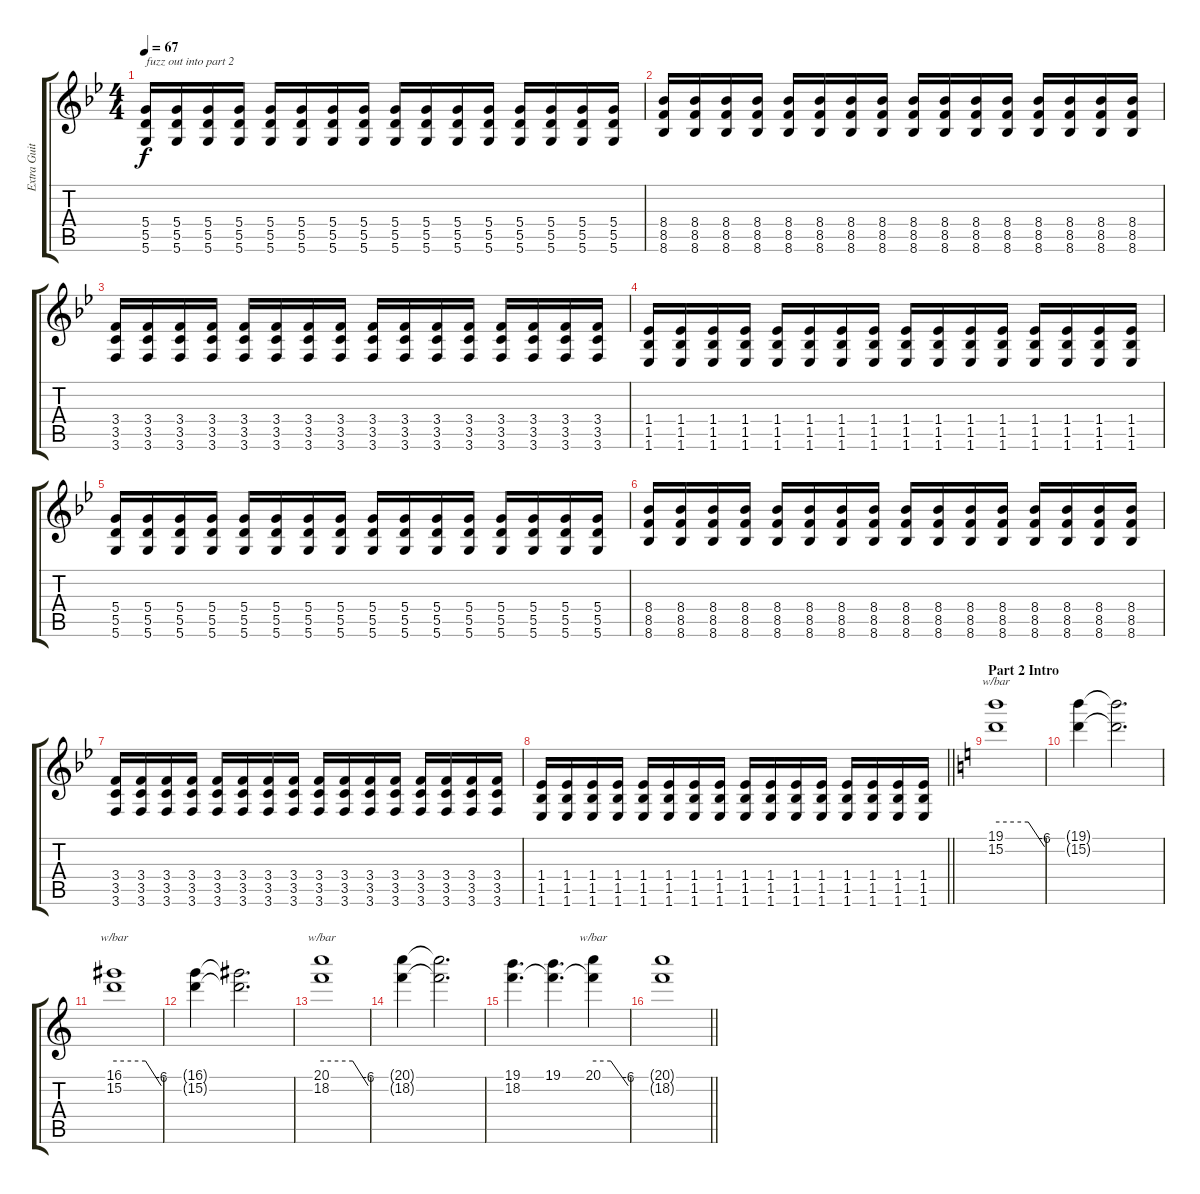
\track ("Extra Guitar" "Extra Guit") {instrument overdrivenguitar}
\staff {score tabs}
\tuning (E4 B3 G3 D3 A2 D2) {hide}
\ts (4 4)
\tempo 67
\clef g2
\ks bb
(5.4 5.5 5.6).16{txt "fuzz out into part 2" dy f} (5.4 5.5 5.6).16 (5.4 5.5 5.6).16 (5.4 5.5 5.6).16 (5.4 5.5 5.6).16 (5.4 5.5 5.6).16 (5.4 5.5 5.6).16 (5.4 5.5 5.6).16 (5.4 5.5 5.6).16 (5.4 5.5 5.6).16 (5.4 5.5 5.6).16 (5.4 5.5 5.6).16 (5.4 5.5 5.6).16 (5.4 5.5 5.6).16 (5.4 5.5 5.6).16 (5.4 5.5 5.6).16 |
(8.4 8.5 8.6).16 (8.4 8.5 8.6).16 (8.4 8.5 8.6).16 (8.4 8.5 8.6).16 (8.4 8.5 8.6).16 (8.4 8.5 8.6).16 (8.4 8.5 8.6).16 (8.4 8.5 8.6).16 (8.4 8.5 8.6).16 (8.4 8.5 8.6).16 (8.4 8.5 8.6).16 (8.4 8.5 8.6).16 (8.4 8.5 8.6).16 (8.4 8.5 8.6).16 (8.4 8.5 8.6).16 (8.4 8.5 8.6).16 |
(3.4 3.5 3.6).16 (3.4 3.5 3.6).16 (3.4 3.5 3.6).16 (3.4 3.5 3.6).16 (3.4 3.5 3.6).16 (3.4 3.5 3.6).16 (3.4 3.5 3.6).16 (3.4 3.5 3.6).16 (3.4 3.5 3.6).16 (3.4 3.5 3.6).16 (3.4 3.5 3.6).16 (3.4 3.5 3.6).16 (3.4 3.5 3.6).16 (3.4 3.5 3.6).16 (3.4 3.5 3.6).16 (3.4 3.5 3.6).16 |
(1.4 1.5 1.6).16 (1.4 1.5 1.6).16 (1.4 1.5 1.6).16 (1.4 1.5 1.6).16 (1.4 1.5 1.6).16 (1.4 1.5 1.6).16 (1.4 1.5 1.6).16 (1.4 1.5 1.6).16 (1.4 1.5 1.6).16 (1.4 1.5 1.6).16 (1.4 1.5 1.6).16 (1.4 1.5 1.6).16 (1.4 1.5 1.6).16 (1.4 1.5 1.6).16 (1.4 1.5 1.6).16 (1.4 1.5 1.6).16 |
(5.4 5.5 5.6).16 (5.4 5.5 5.6).16 (5.4 5.5 5.6).16 (5.4 5.5 5.6).16 (5.4 5.5 5.6).16 (5.4 5.5 5.6).16 (5.4 5.5 5.6).16 (5.4 5.5 5.6).16 (5.4 5.5 5.6).16 (5.4 5.5 5.6).16 (5.4 5.5 5.6).16 (5.4 5.5 5.6).16 (5.4 5.5 5.6).16 (5.4 5.5 5.6).16 (5.4 5.5 5.6).16 (5.4 5.5 5.6).16 |
(8.4 8.5 8.6).16 (8.4 8.5 8.6).16 (8.4 8.5 8.6).16 (8.4 8.5 8.6).16 (8.4 8.5 8.6).16 (8.4 8.5 8.6).16 (8.4 8.5 8.6).16 (8.4 8.5 8.6).16 (8.4 8.5 8.6).16 (8.4 8.5 8.6).16 (8.4 8.5 8.6).16 (8.4 8.5 8.6).16 (8.4 8.5 8.6).16 (8.4 8.5 8.6).16 (8.4 8.5 8.6).16 (8.4 8.5 8.6).16 |
(3.4 3.5 3.6).16 (3.4 3.5 3.6).16 (3.4 3.5 3.6).16 (3.4 3.5 3.6).16 (3.4 3.5 3.6).16 (3.4 3.5 3.6).16 (3.4 3.5 3.6).16 (3.4 3.5 3.6).16 (3.4 3.5 3.6).16 (3.4 3.5 3.6).16 (3.4 3.5 3.6).16 (3.4 3.5 3.6).16 (3.4 3.5 3.6).16 (3.4 3.5 3.6).16 (3.4 3.5 3.6).16 (3.4 3.5 3.6).16 |
\barLineRight lightlight
(1.4 1.5 1.6).16 (1.4 1.5 1.6).16 (1.4 1.5 1.6).16 (1.4 1.5 1.6).16 (1.4 1.5 1.6).16 (1.4 1.5 1.6).16 (1.4 1.5 1.6).16 (1.4 1.5 1.6).16 (1.4 1.5 1.6).16 (1.4 1.5 1.6).16 (1.4 1.5 1.6).16 (1.4 1.5 1.6).16 (1.4 1.5 1.6).16 (1.4 1.5 1.6).16 (1.4 1.5 1.6).16 (1.4 1.5 1.6).16 |
\section ("" "Part 2 Intro")
\ks c
(19.1 15.2).1{tbe (custom default 0 0 40 0 60 -24) volume 16} |
(19.1{t} 15.2{t}).4 (19.1{t} 15.2{t}).2{d} |
(16.1 15.2).1{tbe (custom default 0 0 40 0 60 -24)} |
(16.1{t} 15.2{t}).4 (16.1{t} 15.2{t}).2{d} |
(20.1 18.2).1{tbe (custom default 0 0 40 0 60 -24)} |
(20.1{t} 18.2{t}).4 (20.1{t} 18.2{t}).2{d} |
(19.1 18.2).4{d} (19.1 18.2{t}).4{d} (20.1 18.2{t}).4{tbe (custom default 0 0 30 0 60 -24)} |
\barLineRight lightlight
(20.1{t} 18.2{t}).1
